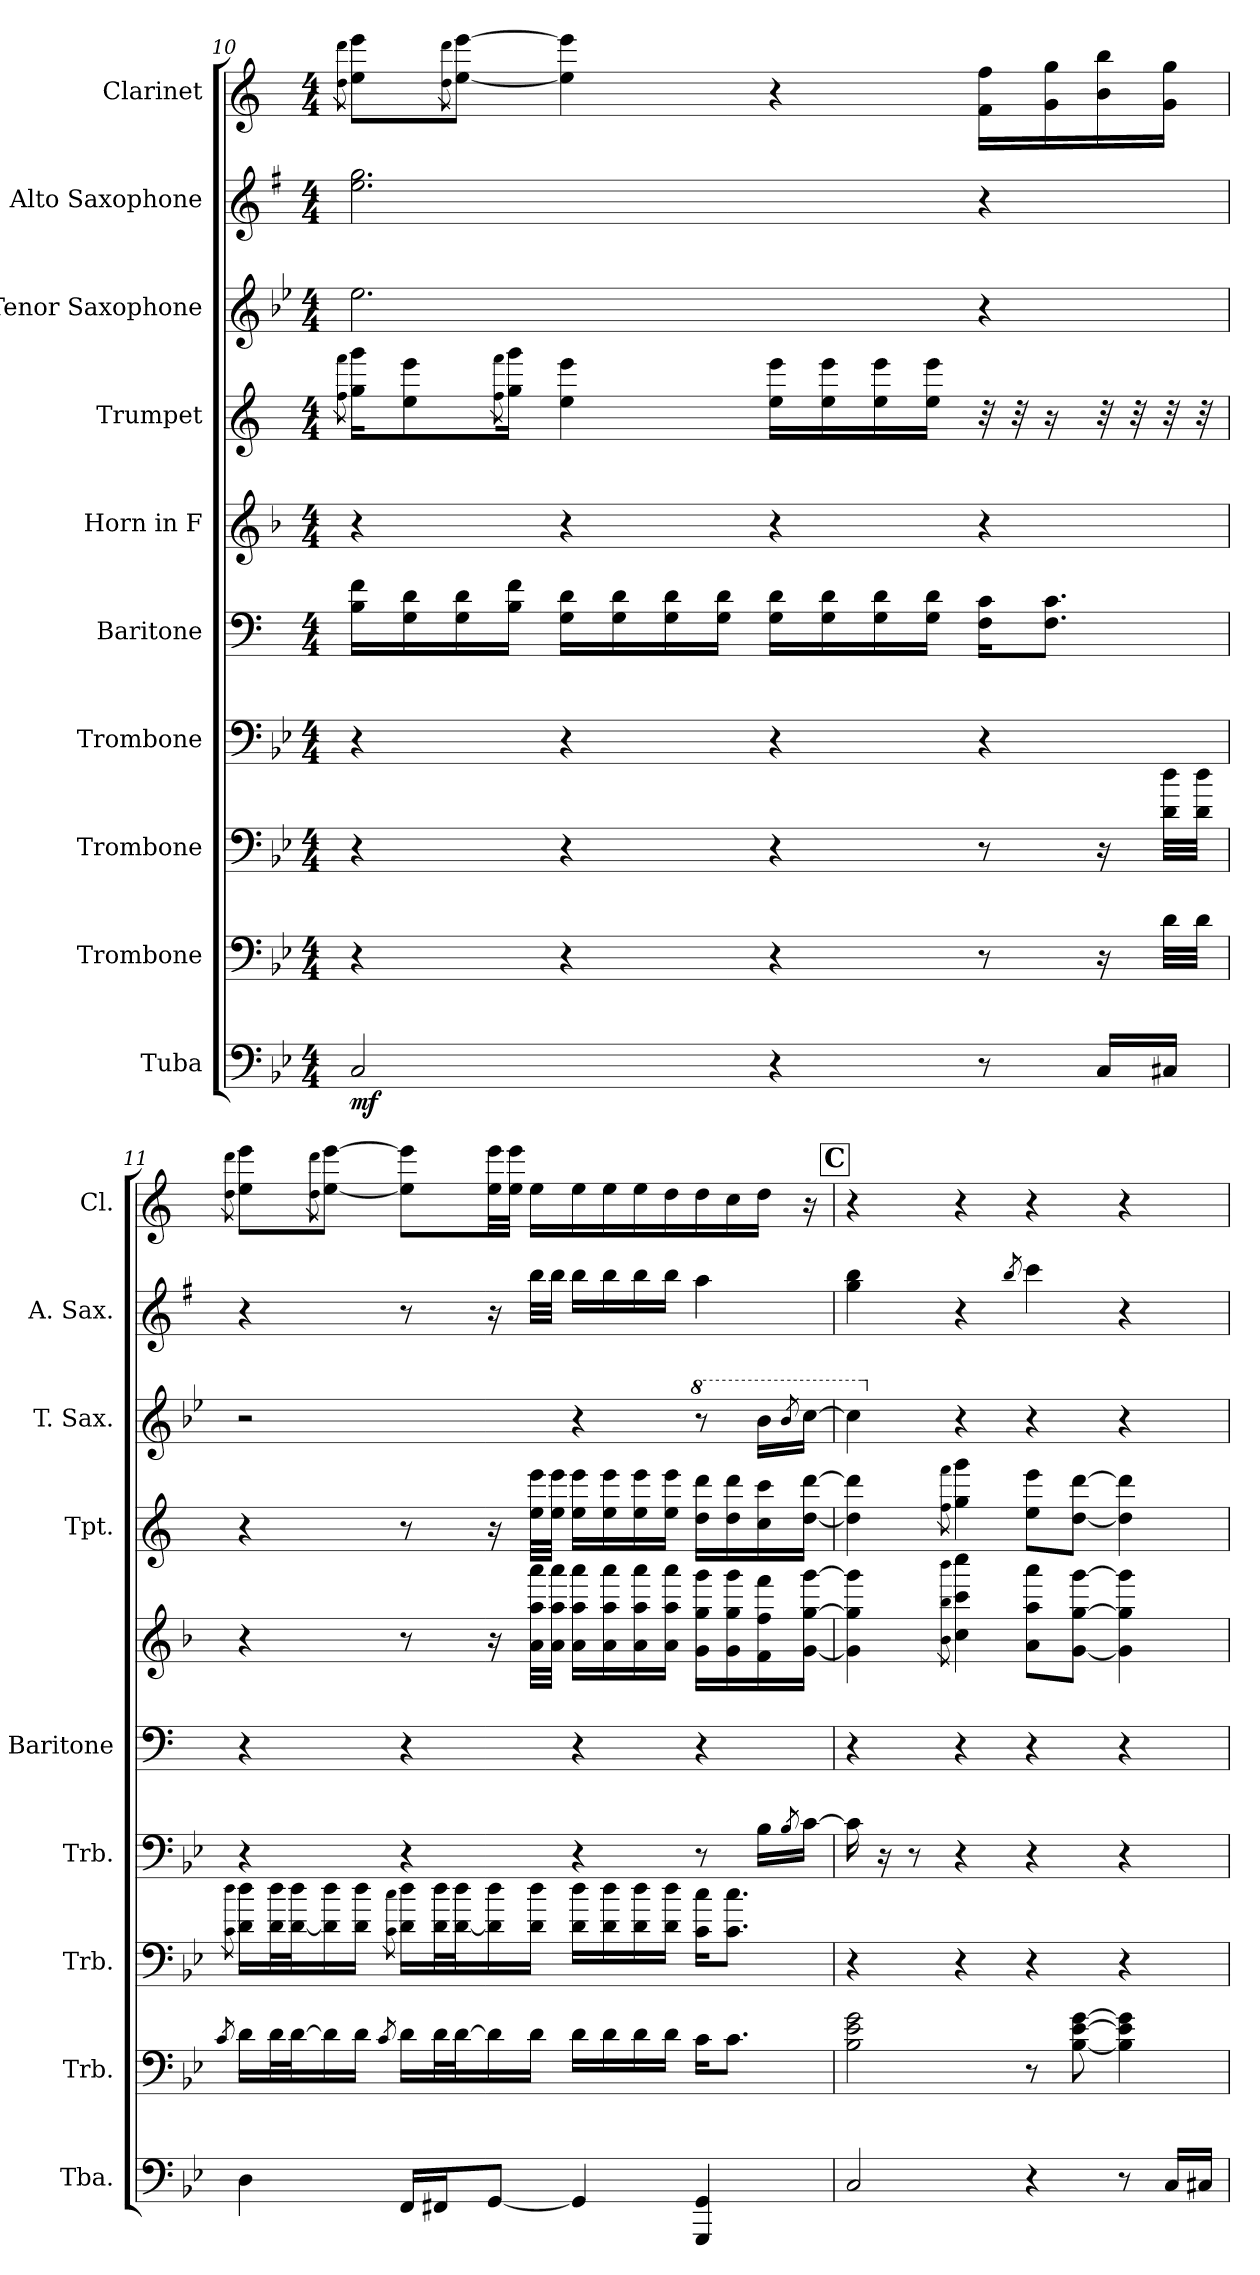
**kern	**dynam	**kern	**kern	**kern	**kern	**kern	**kern	**kern	**kern	**kern
*part10	*part10	*part9	*part8	*part7	*part6	*part5	*part4	*part3	*part2	*part1
*staff10	*staff10	*staff9	*staff8	*staff7	*staff6	*staff5	*staff4	*staff3	*staff2	*staff1
*I"Tuba	*	*I"Trombone	*I"Trombone	*I"Trombone	*I"Baritone	*I"Horn in F	*I"Trumpet	*I"Tenor Saxophone	*I"Alto Saxophone	*I"Clarinet
*I'Tba.	*	*I'Trb.	*I'Trb.	*I'Trb.	*I'Baritone	*	*I'Tpt.	*I'T. Sax.	*I'A. Sax.	*I'Cl.
*clefF4	*	*clefF4	*clefF4	*clefF4	*clefF4	*clefG2	*clefG2	*clefG2	*clefG2	*clefG2
*	*	*	*	*	*	*ITrd4c7	*ITrd1c2	*ITrd8c14	*ITrd5c9	*ITrd1c2
*k[b-e-]	*	*k[b-e-]	*k[b-e-]	*k[b-e-]	*k[]	*k[b-e-]	*k[b-e-]	*k[b-e-]	*k[b-e-]	*k[b-e-]
*M4/4	*	*M4/4	*M4/4	*M4/4	*M4/4	*M4/4	*M4/4	*M4/4	*M4/4	*M4/4
*MM63	*	*MM63	*MM63	*MM63	*MM63	*MM63	*MM63	*MM63	*MM63	*MM63
=10	=10	=10	=10	=10	=10	=10	=10	=10	=10	=10
.	.	.	.	.	.	.	8qeee- 8qee-	.	.	8qcc 8qccc
!	!LO:DY:b	!	!	!	!	!	!	!	!	!
2C	mf	4r	4r	4r	16f 16BLL	4r	16fff 16ffKL	2.e-	2.g 2.b-	8dd 8dddL
.	.	.	.	.	16d 16G	.	8dd 8ddd	.	.	.
.	.	.	.	.	.	.	.	.	.	8qcc 8qccc
.	.	.	.	.	16d 16G	.	.	.	.	[8dd [8dddJ
.	.	.	.	.	.	.	8qee- 8qeee-	.	.	.
.	.	.	.	.	16f 16BJJ	.	16fff 16ffJk	.	.	.
.	.	4r	4r	4r	16d 16GLL	4r	4ddd 4dd	.	.	4dd] 4ddd]
.	.	.	.	.	16d 16G	.	.	.	.	.
.	.	.	.	.	16d 16G	.	.	.	.	.
.	.	.	.	.	16d 16GJJ	.	.	.	.	.
4r	.	4r	4r	4r	16d 16GLL	4r	16ddd 16ddLL	.	.	4r
.	.	.	.	.	16d 16G	.	16ddd 16dd	.	.	.
.	.	.	.	.	16d 16G	.	16ddd 16dd	.	.	.
.	.	.	.	.	16d 16GJJ	.	16ddd 16ddJJ	.	.	.
8r	.	8r	8r	4r	16c 16FKL	4r	32r	4r	4r	16e- 16ee-LL
.	.	.	.	.	.	.	32r	.	.	.
.	.	.	.	.	8.c 8.FJ	.	16r	.	.	16f 16ff
16CLL	.	16r	16r	.	.	.	32r	.	.	16a 16aa
.	.	.	.	.	.	.	32r	.	.	.
16C#XJJ	.	32dLLL	32d 32ddLLL	.	.	.	32r	.	.	16f 16ffJJ
.	.	32dJJJ	32d 32ddJJJ	.	.	.	32r	.	.	.
=11	=11	=11	=11	=11	=11	=11	=11	=11	=11	=11
.	.	8qc	8qc 8qdd	.	.	.	.	.	.	8qcc 8qccc
4D	.	16dLL	16d 16ddLL	4r	4r	4r	4r	2r	4r	8dd 8dddL
.	.	32dL	32d 32ddL	.	.	.	.	.	.	.
.	.	[32dJ	[32d 32ddJ	.	.	.	.	.	.	.
.	.	.	.	.	.	.	.	.	.	8qcc 8qccc
.	.	16d]	16d] 16dd	.	.	.	.	.	.	[8dd [8dddJ
.	.	16dJJ	16d 16ddJJ	.	.	.	.	.	.	.
.	.	8qc	8qc 8qcc	.	.	.	.	.	.	.
16FFLL	.	16dLL	16dd 16dLL	4r	4r	8r	8r	.	8r	8dd] 8ddd]L
16FF#XJ	.	32dL	32d 32ddL	.	.	.	.	.	.	.
.	.	[32dJ	[32d 32ddJ	.	.	.	.	.	.	.
[8GGJ	.	16d]	16d] 16dd	.	.	16r	16r	.	16r	32dd 32dddLL
.	.	.	.	.	.	.	.	.	.	32dd 32dddJJJ
.	.	16dJJ	16d 16ddJJ	.	.	32dd 32ddd 32dLLL	32dd 32dddLLL	.	32ddLLL	16ddLL
.	.	.	.	.	.	32dd 32ddd 32dJJJ	32dd 32dddJJJ	.	32ddJJJ	.
4GG]	.	16dLL	16d 16ddLL	4r	4r	16dd 16ddd 16dLL	16dd 16dddLL	4r	16ddLL	16dd
.	.	16d	16d 16dd	.	.	16dd 16ddd 16d	16dd 16ddd	.	16dd	16dd
.	.	16d	16d 16dd	.	.	16dd 16ddd 16d	16dd 16ddd	.	16dd	16dd
.	.	16dJJ	16d 16ddJJ	.	.	16dd 16ddd 16dJJ	16dd 16dddJJ	.	16ddJJ	16cc
*	*	*	*	*	*	*	*	*8va	*	*
4GG 4GGG	.	16cKL	16c 16ccKL	8r	4r	16cc 16ccc 16cLL	16cc 16cccLL	8r	4cc	16cc
.	.	8.cJ	8.c 8.ccJ	.	.	16cc 16ccc 16c	16cc 16ccc	.	.	16b-
.	.	.	.	16B-LL	.	16b- 16bb- 16B-	16b- 16bb-	16b-LL	.	16ccJJ
.	.	.	.	8qB-	.	.	.	8qb-	.	.
.	.	.	.	[16cJJ	.	[16cc [16ccc [16cJJ	[16cc [16cccJJ	[16ccJJ	.	16r
!!LO:REH:place=s1:a:t=C
=12	=12	=12	=12	=12	=12	=12	=12	=12	=12	=12
2C	.	2B- 2e- 2g	4r	16c]	4r	4cc] 4ccc] 4c]	4cc] 4ccc]	4cc]	4b- 4dd	4r
.	.	.	.	16r	.	.	.	.	.	.
.	.	.	.	8r	.	.	.	.	.	.
.	.	.	.	.	.	8qeee- 8qee- 8qe-	8qeee- 8qee-	.	.	.
*	*	*	*	*	*	*	*	*X8va	*	*
.	.	.	4r	4r	4r	4ff 4fff 4f	4ff 4fff	4r	4r	4r
.	.	.	.	.	.	.	.	.	8qdd	.
4r	.	8r	4r	4r	4r	8dd 8ddd 8dL	8dd 8dddL	4r	4ee-	4r
.	.	[8B- [8e- [8g	.	.	.	[8cc [8ccc [8cJ	[8cc [8cccJ	.	.	.
8r	.	4B-] 4e-] 4g]	4r	4r	4r	4cc] 4ccc] 4c]	4cc] 4ccc]	4r	4r	4r
16CLL	.	.	.	.	.	.	.	.	.	.
16C#XJJ	.	.	.	.	.	.	.	.	.	.
=	=	=	=	=	=	=	=	=	=	=
*-	*-	*-	*-	*-	*-	*-	*-	*-	*-	*-
